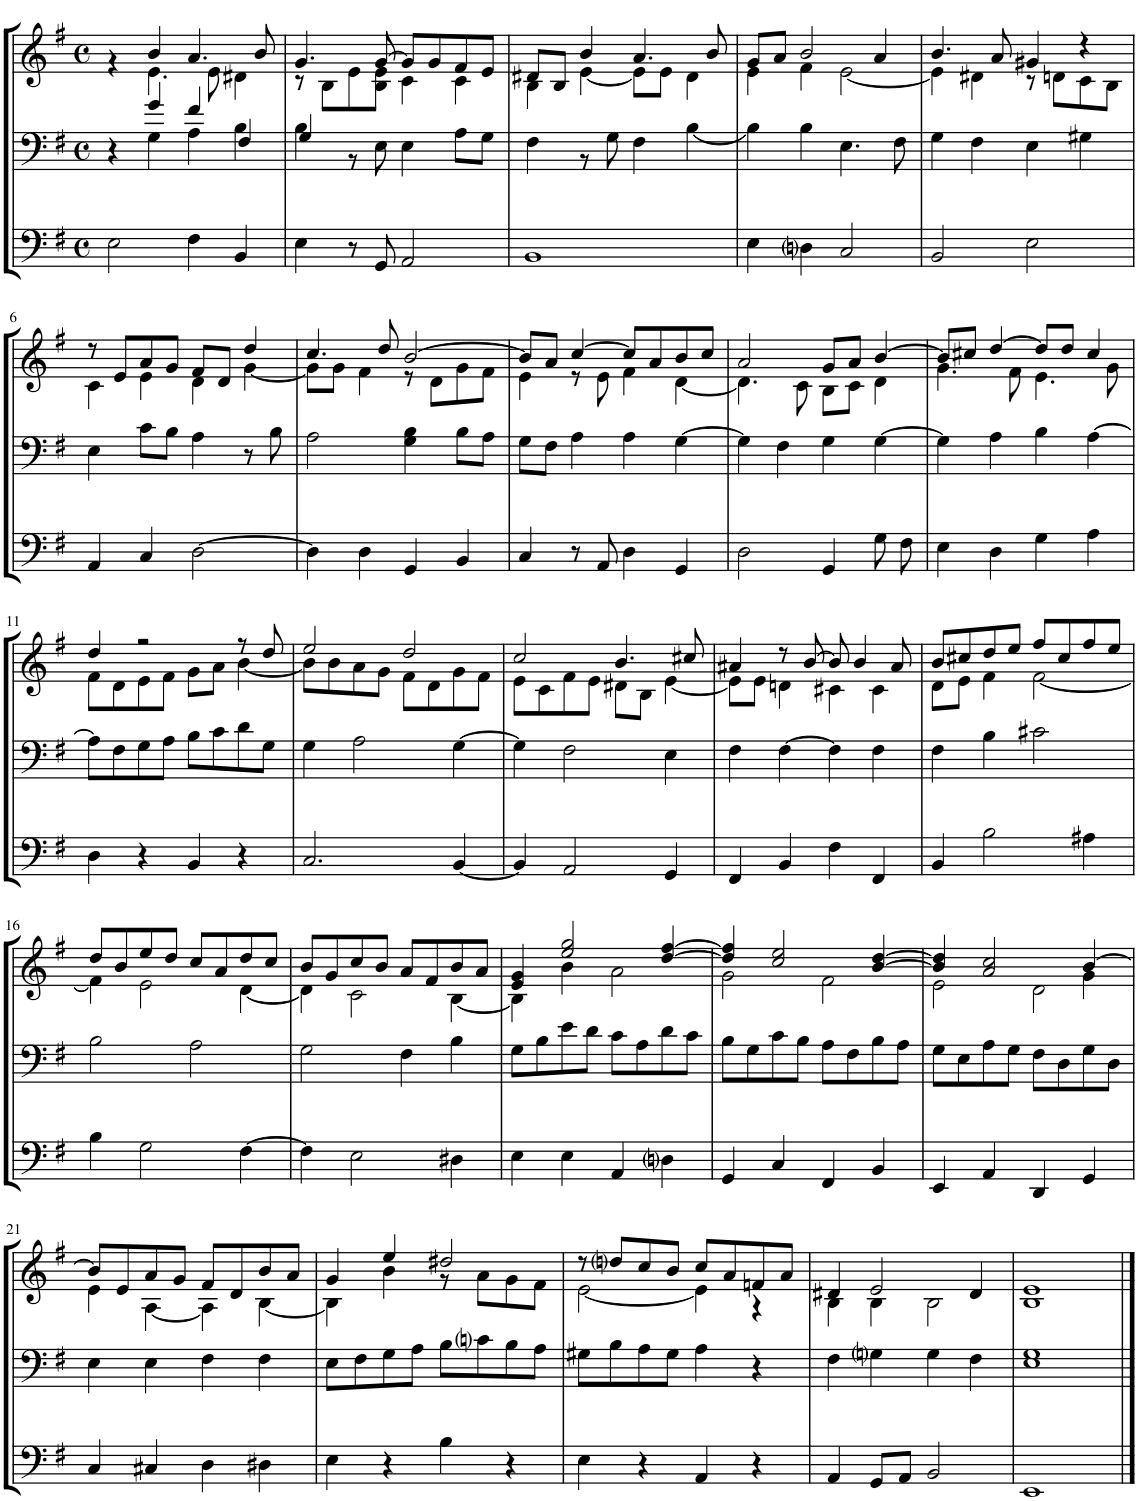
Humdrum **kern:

**kern	**kern	**kern
*part3	*part2	*part1
*staff3	*staff2	*staff1
*I"Midi_2	*I"Midi_2	*I"Midi_2
*clefF4	*clefF4	*clefG2
*k[f#]	*k[f#]	*k[f#]
*G:	*G:	*G:
*M4/4	*M4/4	*M4/4
*met(c)	*met(c)	*met(c)
=1	=1	=1
*	*^	*^
2E\	4r	4ryy	4ryy	4r
.	4g/	4G\	4b/	4.e\
4F#\	4f#/	4A\	4.a/	.
.	.	.	.	8e\
4BB/	4F#/	4B\	.	4d#X\
.	.	.	8b/	.
=2	=2	=2	=2	=2
4E\	4G/	4B\	4.g/	8r
.	.	.	.	8B\L
8r	4ryy	8r	.	8e\
8GG/	.	8E\	[8g/	8B\ 8e\J
2AA/	2ryy	4E\	8g/L]	4c\
.	.	.	8g/	.
.	.	8A\L	8f#/	4c\
.	.	8G\J	8e/J	.
=3	=3	=3	=3	=3
1BB	1ryy	4F#\	8d#X/L	4B\
.	.	.	8B/J	.
.	.	8r	4b/	[4e\
.	.	8G\	.	.
.	.	4F#\	4.a/	8e\L]
.	.	.	.	8e\J
.	.	[4B\	.	4d#\
.	.	.	8b/	.
=4	=4	=4	=4	=4
4E\	1ryy	4B\]	8g/L	4e\
.	.	.	8a/J	.
4Dni\	.	4B\	2b/	4f#\
2C/	.	4.E\	.	[2e\
.	.	.	4a/	.
.	.	8F#\	.	.
=5	=5	=5	=5	=5
2BB/	1ryy	4G\	4.b/	4e\]
.	.	4F#\	.	4d#X\
.	.	.	8a/	.
2E\	.	4E\	4g#X/	8r
.	.	.	.	8dn\L
.	.	4G#X\	4r	8c\
.	.	.	.	8B\J
*	*v	*v	*	*
!!LO:LB:g=z	!!
=6	=6	=6	=6
4AA/	4E\	8r	4c\
.	.	8e/L	.
4C/	8c\L	8a/	4e\
.	8B\J	8g/J	.
[2D\	4A\	8f#/L	4d\
.	.	8d/J	.
.	8r	4dd/	[4g\
.	8B\	.	.
=7	=7	=7	=7
4D\]	2A\	4.cc/	8g\L]
.	.	.	8g\J
4D\	.	.	4f#\
.	.	8dd/	.
4GG/	4G\ 4B\	[2b/	8r
.	.	.	8d\L
4BB/	8B\L	.	8g\
.	8A\J	.	8f#\J
=8	=8	=8	=8
4C/	8G\L	8b/L]	4e\
.	8F#\J	8a/J	.
8r	4A\	[4cc/	8r
8AA/	.	.	8e\
4D\	4A\	8cc/L]	4f#\
.	.	8a/	.
4GG/	[4G\	8b/	[4d\
.	.	8cc/J	.
=9	=9	=9	=9
2D\	4G\]	2a/	4.d\]
.	4F#\	.	.
.	.	.	8c\
4GG/	4G\	8g/L	8B\L
.	.	8a/J	8c\J
8G\	[4G\	[4b/	4d\
8F#\	.	.	.
=10	=10	=10	=10
4E\	4G\]	8b/L]	4.g\
.	.	8cc#X/J	.
4D\	4A\	[4dd/	.
.	.	.	8f#\
4G\	4B\	8dd/L]	4.e\
.	.	8dd/J	.
4A\	[4A\	4cc#/	.
.	.	.	8g\
!!LO:LB:g=z	!!
=11	=11	=11	=11
4D\	8A\L]	4dd/	8f#\L
.	8F#\	.	8d\
4r	8G\	2r	8e\
.	8A\J	.	8f#\J
4BB/	8B\L	.	8g\L
.	8c\	.	8a\J
4r	8d\	8r	[4b\
.	8G\J	8dd/	.
=12	=12	=12	=12
2.C/	4G\	2ee/	8b\L]
.	.	.	8b\
.	2A\	.	8a\
.	.	.	8g\J
.	.	2dd/	8f#\L
.	.	.	8d\
[4BB/	[4G\	.	8g\
.	.	.	8f#\J
=13	=13	=13	=13
4BB/]	4G\]	2cc/	8e\L
.	.	.	8c\
2AA/	2F#\	.	8f#\
.	.	.	8e\J
.	.	4.b/	8d#X\L
.	.	.	8B\J
4GG/	4E\	.	[4e\
.	.	8cc#X/	.
=14	=14	=14	=14
4FF#/	4F#\	4a#X/	8e\L]
.	.	.	8e\J
4BB/	[4F#\	8r	4dn\
.	.	[8b/	.
4F#\	4F#\]	8b/]	4c#X\
.	.	4b/	.
4FF#/	4F#\	.	4c#\
.	.	8a#/	.
=15	=15	=15	=15
4BB/	4F#\	8b/L	8d\L
.	.	8cc#X/	8e\J
2B\	4B\	8dd/	4f#\
.	.	8ee/J	.
.	2c#X\	8ff#/L	[2f#\
.	.	8cc#/	.
4A#X\	.	8ff#/	.
.	.	8ee/J	.
!!LO:LB:g=z	!!
=16	=16	=16	=16
4B\	2B\	8dd/L	4f#\]
.	.	8b/	.
2G\	.	8ee/	2e\
.	.	8dd/J	.
.	2A\	8cc/L	.
.	.	8a/	.
[4F#\	.	8dd/	[4d\
.	.	8cc/J	.
=17	=17	=17	=17
4F#\]	2G\	8b/L	4d\]
.	.	8g/	.
2E\	.	8cc/	2c\
.	.	8b/J	.
.	4F#\	8a/L	.
.	.	8f#/	.
4D#X\	4B\	8b/	[4B\
.	.	8a/J	.
=18	=18	=18	=18
4E\	8G\L	4e/ 4g/	4B\]
.	8B\	.	.
4E\	8e\	2ee/ 2gg/	4b\
.	8d\J	.	.
4AA/	8c\L	.	2a\
.	8A\	.	.
4Dni\	8d\	[4dd/ [4ff#/	.
.	8c\J	.	.
=19	=19	=19	=19
4GG/	8B\L	4dd/] 4ff#/]	2g\
.	8G\	.	.
4C/	8c\	2cc/ 2ee/	.
.	8B\J	.	.
4FF#/	8A\L	.	2f#\
.	8F#\	.	.
4BB/	8B\	[4b/ [4dd/	.
.	8A\J	.	.
=20	=20	=20	=20
*	*	*	*^
4EE/	8G\L	4b/] 4dd/]	2ryy	2e\
.	8E\	.	.	.
4AA/	8A\	2a/ 2cc/	.	.
.	8G\J	.	.	.
4DD/	8F#\L	.	4ryy	2d\
.	8D\	.	.	.
4GG/	8G\	[4b/	4g\	.
.	8D\J	.	.	.
*	*	*	*v	*v
!!LO:LB:g=z
=21	=21	=21	=21
4C/	4E\	8b/L]	4e\
.	.	8e/	.
4C#X/	4E\	8a/	[4A\
.	.	8g/J	.
4D\	4F#\	8f#/L	4A\]
.	.	8d/	.
4D#X\	4F#\	8b/	[4B\
.	.	8a/J	.
=22	=22	=22	=22
4E\	8E\L	4g/	4B\]
.	8F#\	.	.
4r	8G\	4ee/	4b\
.	8A\J	.	.
4B\	8B\L	2dd#X/	8r
.	8cni\	.	8a\L
4r	8B\	.	8g\
.	8A\J	.	8f#\J
=23	=23	=23	=23
4E\	8G#X\L	8r	[2e\
.	8B\	8ddni/L	.
4r	8A\	8cc/	.
.	8G#\J	8b/J	.
4AA/	4A\	8cc/L	4e\]
.	.	8a/	.
4r	4r	8fn/	4r
.	.	8a/J	.
=24	=24	=24	=24
4AA/	4F#\	4d#X/	4B\
8GG/L	4Gni\	2e/	4B\
8AA/J	.	.	.
2BB/	4G\	.	2B\
.	4F#\	4d#/	.
=25	=25	=25	=25
1EE	1E 1G	1e	1B
*	*	*v	*v
==	==	==
*-	*-	*-
